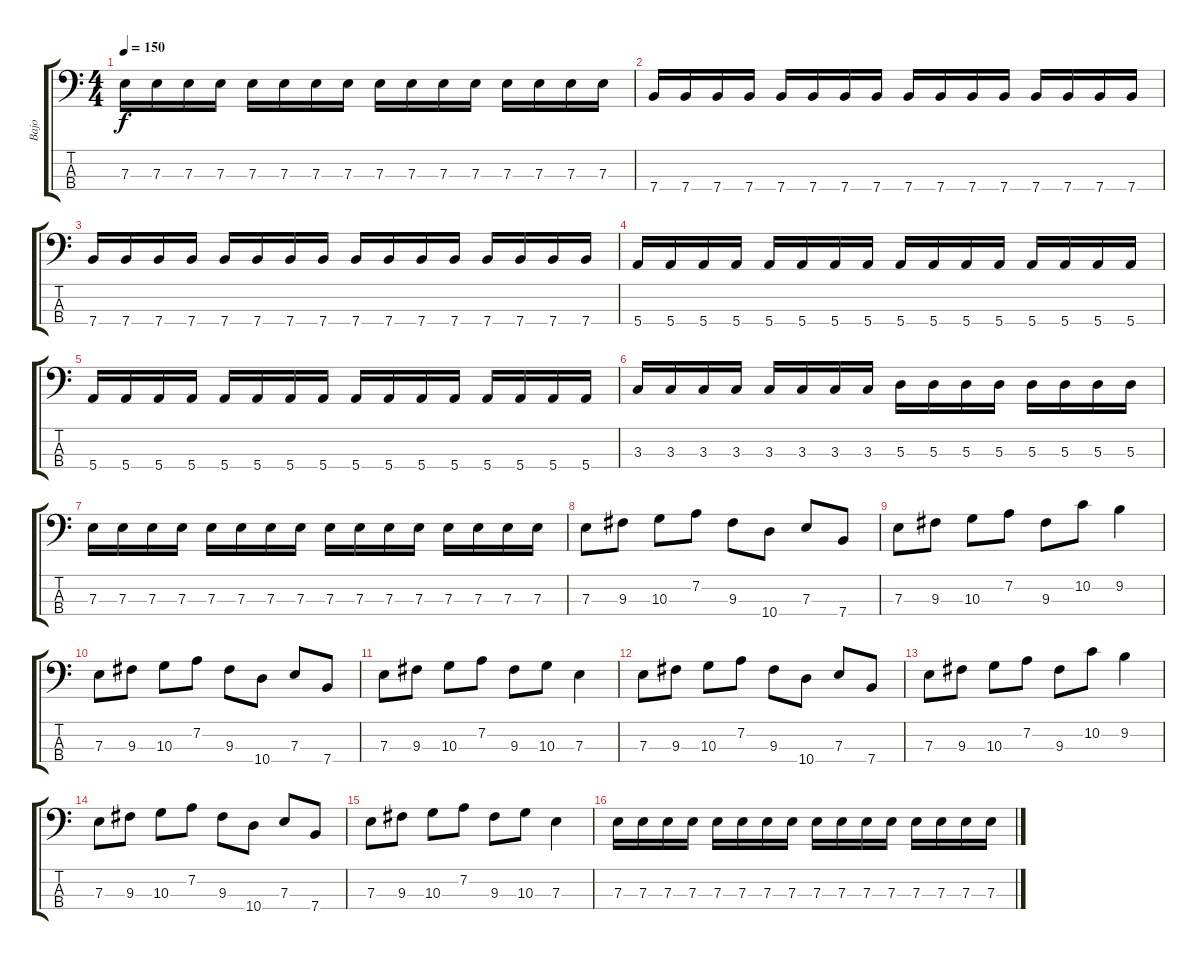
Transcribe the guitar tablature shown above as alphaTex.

\track ("Bajo" "Bajo") {instrument electricbassfinger}
\staff {score tabs}
\tuning (G2 D2 A1 E1) {hide}
\ts (4 4)
\tempo 150
\clef f4
\ks c
7.3.16{dy f} 7.3.16 7.3.16 7.3.16 7.3.16 7.3.16 7.3.16 7.3.16 7.3.16 7.3.16 7.3.16 7.3.16 7.3.16 7.3.16 7.3.16 7.3.16 |
7.4.16 7.4.16 7.4.16 7.4.16 7.4.16 7.4.16 7.4.16 7.4.16 7.4.16 7.4.16 7.4.16 7.4.16 7.4.16 7.4.16 7.4.16 7.4.16 |
7.4.16 7.4.16 7.4.16 7.4.16 7.4.16 7.4.16 7.4.16 7.4.16 7.4.16 7.4.16 7.4.16 7.4.16 7.4.16 7.4.16 7.4.16 7.4.16 |
5.4.16 5.4.16 5.4.16 5.4.16 5.4.16 5.4.16 5.4.16 5.4.16 5.4.16 5.4.16 5.4.16 5.4.16 5.4.16 5.4.16 5.4.16 5.4.16 |
5.4.16 5.4.16 5.4.16 5.4.16 5.4.16 5.4.16 5.4.16 5.4.16 5.4.16 5.4.16 5.4.16 5.4.16 5.4.16 5.4.16 5.4.16 5.4.16 |
3.3.16 3.3.16 3.3.16 3.3.16 3.3.16 3.3.16 3.3.16 3.3.16 5.3.16 5.3.16 5.3.16 5.3.16 5.3.16 5.3.16 5.3.16 5.3.16 |
7.3.16 7.3.16 7.3.16 7.3.16 7.3.16 7.3.16 7.3.16 7.3.16 7.3.16 7.3.16 7.3.16 7.3.16 7.3.16 7.3.16 7.3.16 7.3.16 |
7.3.8 9.3.8 10.3.8 7.2.8 9.3.8 10.4.8 7.3.8 7.4.8 |
7.3.8 9.3.8 10.3.8 7.2.8 9.3.8 10.2.8 9.2.4 |
7.3.8 9.3.8 10.3.8 7.2.8 9.3.8 10.4.8 7.3.8 7.4.8 |
7.3.8 9.3.8 10.3.8 7.2.8 9.3.8 10.3.8 7.3.4 |
7.3.8 9.3.8 10.3.8 7.2.8 9.3.8 10.4.8 7.3.8 7.4.8 |
7.3.8 9.3.8 10.3.8 7.2.8 9.3.8 10.2.8 9.2.4 |
7.3.8 9.3.8 10.3.8 7.2.8 9.3.8 10.4.8 7.3.8 7.4.8 |
7.3.8 9.3.8 10.3.8 7.2.8 9.3.8 10.3.8 7.3.4 |
7.3.16 7.3.16 7.3.16 7.3.16 7.3.16 7.3.16 7.3.16 7.3.16 7.3.16 7.3.16 7.3.16 7.3.16 7.3.16 7.3.16 7.3.16 7.3.16
